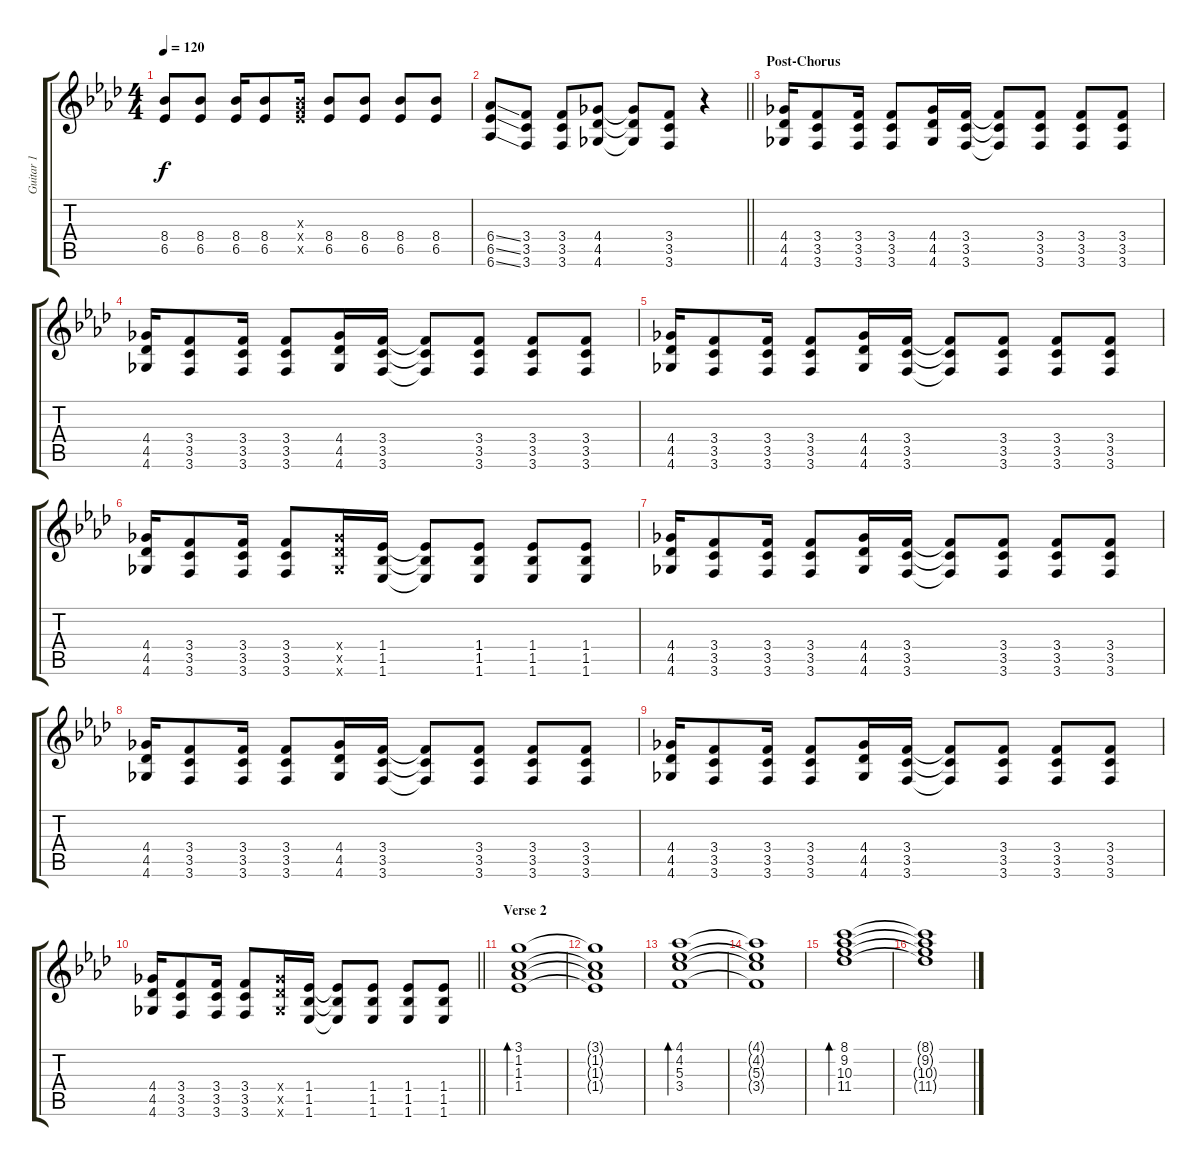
\track ("Guitar 1" "Guitar 1") {instrument distortionguitar}
\staff {score tabs}
\tuning (E4 B3 G3 D3 A2 D2) {hide}
\ts (4 4)
\tempo 120
\clef g2
\ks fminor
(8.4 6.5).8{dy f} (8.4 6.5).8 (8.4 6.5).16 (8.4 6.5).8 (0.3{x} 8.4{x} 6.5{x}).16 (8.4 6.5).8 (8.4 6.5).8 (8.4 6.5).8 (8.4 6.5).8 |
\barLineRight lightlight
(6.4{ss} 6.5{ss} 6.6{ss}).8 (3.4 3.5 3.6).8 (3.4 3.5 3.6).8 (4.4 4.5 4.6).8 (4.4{t} 4.5{t} 4.6{t}).8 (3.4 3.5 3.6).8 r.4 |
\section ("" "Post-Chorus")
(4.4 4.5 4.6).16 (3.4 3.5 3.6).8 (3.4 3.5 3.6).16 (3.4 3.5 3.6).8 (4.4 4.5 4.6).16 (3.4 3.5 3.6).16 (3.4{t} 3.5{t} 3.6{t}).8 (3.4 3.5 3.6).8 (3.4 3.5 3.6).8 (3.4 3.5 3.6).8 |
(4.4 4.5 4.6).16 (3.4 3.5 3.6).8 (3.4 3.5 3.6).16 (3.4 3.5 3.6).8 (4.4 4.5 4.6).16 (3.4 3.5 3.6).16 (3.4{t} 3.5{t} 3.6{t}).8 (3.4 3.5 3.6).8 (3.4 3.5 3.6).8 (3.4 3.5 3.6).8 |
(4.4 4.5 4.6).16 (3.4 3.5 3.6).8 (3.4 3.5 3.6).16 (3.4 3.5 3.6).8 (4.4 4.5 4.6).16 (3.4 3.5 3.6).16 (3.4{t} 3.5{t} 3.6{t}).8 (3.4 3.5 3.6).8 (3.4 3.5 3.6).8 (3.4 3.5 3.6).8 |
(4.4 4.5 4.6).16 (3.4 3.5 3.6).8 (3.4 3.5 3.6).16 (3.4 3.5 3.6).8 (4.4{x} 4.5{x} 4.6{x}).16 (1.4 1.5 1.6).16 (1.4{t} 1.5{t} 1.6{t}).8 (1.4 1.5 1.6).8 (1.4 1.5 1.6).8 (1.4 1.5 1.6).8 |
(4.4 4.5 4.6).16 (3.4 3.5 3.6).8 (3.4 3.5 3.6).16 (3.4 3.5 3.6).8 (4.4 4.5 4.6).16 (3.4 3.5 3.6).16 (3.4{t} 3.5{t} 3.6{t}).8 (3.4 3.5 3.6).8 (3.4 3.5 3.6).8 (3.4 3.5 3.6).8 |
(4.4 4.5 4.6).16 (3.4 3.5 3.6).8 (3.4 3.5 3.6).16 (3.4 3.5 3.6).8 (4.4 4.5 4.6).16 (3.4 3.5 3.6).16 (3.4{t} 3.5{t} 3.6{t}).8 (3.4 3.5 3.6).8 (3.4 3.5 3.6).8 (3.4 3.5 3.6).8 |
(4.4 4.5 4.6).16 (3.4 3.5 3.6).8 (3.4 3.5 3.6).16 (3.4 3.5 3.6).8 (4.4 4.5 4.6).16 (3.4 3.5 3.6).16 (3.4{t} 3.5{t} 3.6{t}).8 (3.4 3.5 3.6).8 (3.4 3.5 3.6).8 (3.4 3.5 3.6).8 |
\barLineRight lightlight
(4.4 4.5 4.6).16 (3.4 3.5 3.6).8 (3.4 3.5 3.6).16 (3.4 3.5 3.6).8 (4.4{x} 4.5{x} 4.6{x}).16 (1.4 1.5 1.6).16 (1.4{t} 1.5{t} 1.6{t}).8 (1.4 1.5 1.6).8 (1.4 1.5 1.6).8 (1.4 1.5 1.6).8 |
\section ("" "Verse 2")
(3.1 1.2 1.3 1.4).1{bd 240 instrument electricguitarjazz} |
(3.1{t} 1.2{t} 1.3{t} 1.4{t}).1 |
(4.1 4.2 5.3 3.4).1{bd 240} |
(4.1{t} 4.2{t} 5.3{t} 3.4{t}).1 |
(8.1 9.2 10.3 11.4).1{bd 240} |
(8.1{t} 9.2{t} 10.3{t} 11.4{t}).1
